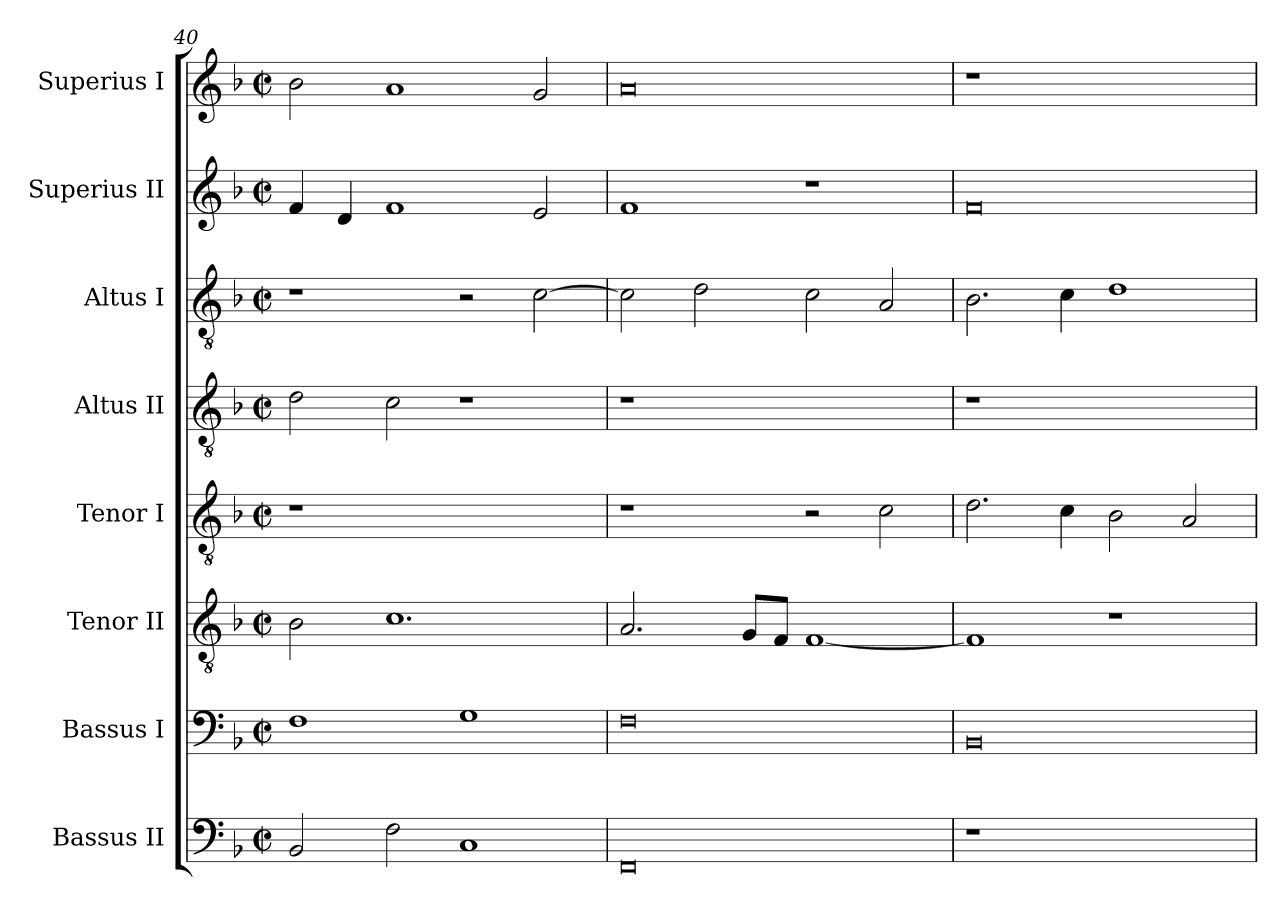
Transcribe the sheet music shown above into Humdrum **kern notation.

**kern	**kern	**kern	**kern	**kern	**kern	**kern	**kern
*part8	*part7	*part6	*part5	*part4	*part3	*part2	*part1
*staff8	*staff7	*staff6	*staff5	*staff4	*staff3	*staff2	*staff1
*I"Bassus II	*I"Bassus I	*I"Tenor II	*I"Tenor I	*I"Altus II	*I"Altus I	*I"Superius II	*I"Superius I
*I'B.	*I'B.	*I'T.	*I'T.	*	*	*I'S.	*I'S.
*clefF4	*clefF4	*clefGv2	*clefGv2	*clefGv2	*clefGv2	*clefG2	*clefG2
*	*	*ITrd7c12	*ITrd7c12	*ITrd7c12	*ITrd7c12	*	*
*k[b-]	*k[b-]	*k[b-]	*k[b-]	*k[b-]	*k[b-]	*k[b-]	*k[b-]
*F:	*F:	*F:	*F:	*F:	*F:	*F:	*F:
*M2/2	*M2/2	*M2/2	*M2/2	*M2/2	*M2/2	*M2/2	*M2/2
*met(c|)	*met(c|)	*met(c|)	*met(c|)	*met(c|)	*met(c|)	*met(c|)	*met(c|)
=40	=40	=40	=40	=40	=40	=40	=40
!	!	!	!LO:N:vis=1	!	!	!	!
2BB-i/	1Fi	2BB-i\	1r	2Di\	1r	4fi/	2b-i\
.	.	.	.	.	.	4di/	.
2Fi\	.	1.Ci	.	2Ci\	.	1fi	1ai
1Ci	1Gi	.	1ryy	1r	2r	.	.
.	.	.	.	.	[>2Ci\	2ei/	2gi/
=41	=41	=41	=41	=41	=41	=41	=41
!	!	!	!	!LO:N:vis=1	!	!	!
0FFi	0Fi	2.AAi/	1r	1r	2Ci\]	1fi	0ai
.	.	.	.	.	2Di\	.	.
.	.	8GGi/L	.	.	.	.	.
.	.	8FFi/J	.	.	.	.	.
.	.	[<1FFi	2r	1ryy	2Ci\	1r	.
.	.	.	2Ci\	.	2AAi/	.	.
=42	=42	=42	=42	=42	=42	=42	=42
!LO:N:vis=1	!	!	!	!LO:N:vis=1	!	!	!LO:N:vis=1
1r	0BB-i	1FFi]	2.Di\	1r	2.BB-i\	0fi	1r
.	.	.	4Ci\	.	4Ci\	.	.
1ryy	.	1r	2BB-i\	1ryy	1Di	.	1ryy
.	.	.	2AAi/	.	.	.	.
=	=	=	=	=	=	=	=
*-	*-	*-	*-	*-	*-	*-	*-
